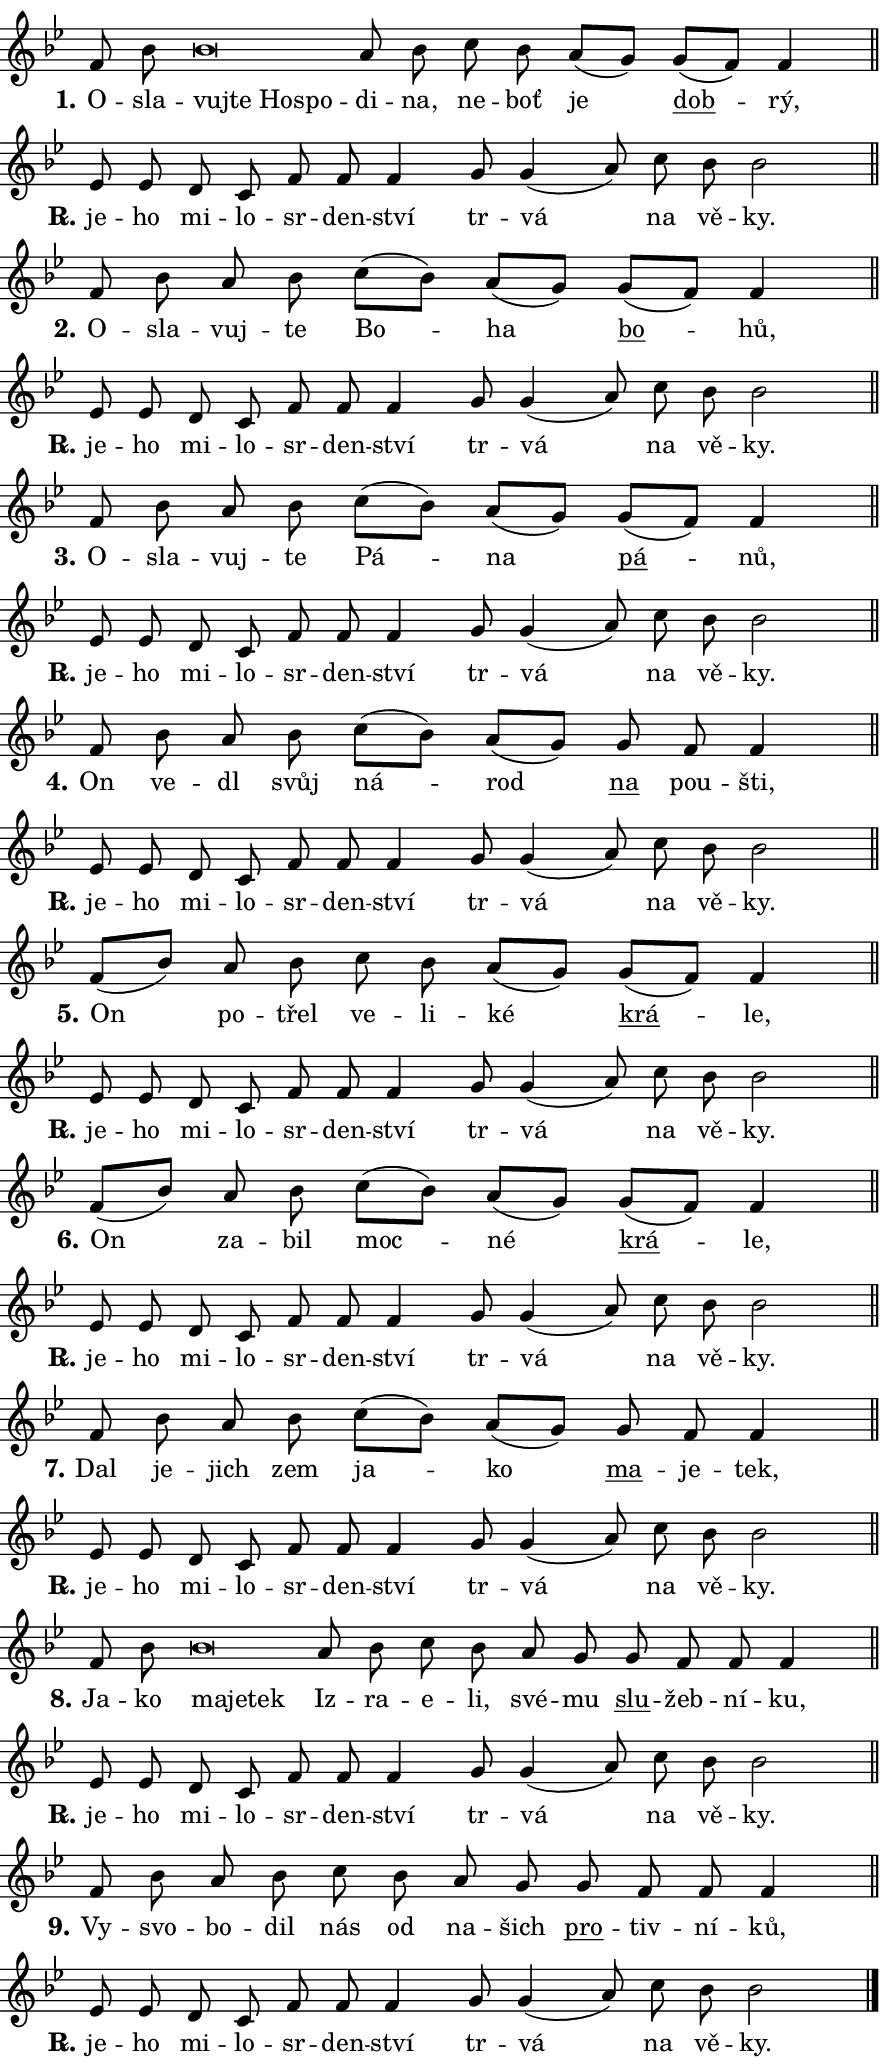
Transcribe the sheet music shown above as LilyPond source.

\version "2.24.0"
\header { tagline = "" }
\paper {
  indent = 0\cm
  top-margin = 0\cm
  right-margin = 0.13\cm % to fit lyric hyphens
  bottom-margin = 0\cm
  left-margin = 0\cm
  paper-width = 15\cm
  page-breaking = #ly:one-page-breaking
  system-system-spacing.basic-distance = #11
  score-system-spacing.basic-distance = #11
  ragged-last = ##f
}


%% Author: Thomas Morley
%% https://lists.gnu.org/archive/html/lilypond-user/2020-05/msg00002.html
#(define (line-position grob)
"Returns position of @var[grob} in current system:
   @code{'start}, if at first time-step
   @code{'end}, if at last time-step
   @code{'middle} otherwise
"
  (let* ((col (ly:item-get-column grob))
         (ln (ly:grob-object col 'left-neighbor))
         (rn (ly:grob-object col 'right-neighbor))
         (col-to-check-left (if (ly:grob? ln) ln col))
         (col-to-check-right (if (ly:grob? rn) rn col))
         (break-dir-left
           (and
             (ly:grob-property col-to-check-left 'non-musical #f)
             (ly:item-break-dir col-to-check-left)))
         (break-dir-right
           (and
             (ly:grob-property col-to-check-right 'non-musical #f)
             (ly:item-break-dir col-to-check-right))))
        (cond ((eqv? 1 break-dir-left) 'start)
              ((eqv? -1 break-dir-right) 'end)
              (else 'middle))))

#(define (tranparent-at-line-position vctor)
  (lambda (grob)
  "Relying on @code{line-position} select the relevant enry from @var{vctor}.
Used to determine transparency,"
    (case (line-position grob)
      ((end) (not (vector-ref vctor 0)))
      ((middle) (not (vector-ref vctor 1)))
      ((start) (not (vector-ref vctor 2))))))

noteHeadBreakVisibility =
#(define-music-function (break-visibility)(vector?)
"Makes @code{NoteHead}s transparent relying on @var{break-visibility}"
#{
  \override NoteHead.transparent =
    #(tranparent-at-line-position break-visibility)
#})

#(define delete-ledgers-for-transparent-note-heads
  (lambda (grob)
    "Reads whether a @code{NoteHead} is transparent.
If so this @code{NoteHead} is removed from @code{'note-heads} from
@var{grob}, which is supposed to be @code{LedgerLineSpanner}.
As a result ledgers are not printed for this @code{NoteHead}"
    (let* ((nhds-array (ly:grob-object grob 'note-heads))
           (nhds-list
             (if (ly:grob-array? nhds-array)
                 (ly:grob-array->list nhds-array)
                 '()))
           ;; Relies on the transparent-property being done before
           ;; Staff.LedgerLineSpanner.after-line-breaking is executed.
           ;; This is fragile ...
           (to-keep
             (remove
               (lambda (nhd)
                 (ly:grob-property nhd 'transparent #f))
               nhds-list)))
      ;; TODO find a better method to iterate over grob-arrays, similiar
      ;; to filter/remove etc for lists
      ;; For now rebuilt from scratch
      (set! (ly:grob-object grob 'note-heads)  '())
      (for-each
        (lambda (nhd)
          (ly:pointer-group-interface::add-grob grob 'note-heads nhd))
        to-keep))))

squashNotes = {
  \override NoteHead.X-extent = #'(-0.2 . 0.2)
  \override NoteHead.Y-extent = #'(-0.75 . 0)
  \override NoteHead.stencil =
    #(lambda (grob)
       (let ((pos (ly:grob-property grob 'staff-position)))
         (begin
           (if (< pos -7) (display "ERROR: Lower brevis then expected\n") (display ""))
           (if (<= pos -6) ly:text-interface::print ly:note-head::print))))
}
unSquashNotes = {
  \revert NoteHead.X-extent
  \revert NoteHead.Y-extent
  \revert NoteHead.stencil
}

hideNotes = \noteHeadBreakVisibility #begin-of-line-visible
unHideNotes = \noteHeadBreakVisibility #all-visible

% work-around for resetting accidentals
% https://lilypond.org/doc/v2.23/Documentation/notation/displaying-rhythms#unmetered-music
cadenzaMeasure = {
  \cadenzaOff
  \partial 1024 s1024
  \cadenzaOn
}

#(define-markup-command (accent layout props text) (markup?)
  "Underline accented syllable"
  (interpret-markup layout props
    #{\markup \override #'(offset . 4.3) \underline { #text }#}))

responsum = \markup \concat {
  "R" \hspace #-1.05 \path #0.1 #'((moveto 0 0.07) (lineto 0.9 0.8)) \hspace #0.05 "."
}

spaceSize = #0.6828661417322834 % exact space size for TeX Gyre Schola

\layout {
  \context {
    \Staff
    \remove "Time_signature_engraver"
    \override LedgerLineSpanner.after-line-breaking = #delete-ledgers-for-transparent-note-heads
  }
  \context {
    \Lyrics {
      \override LyricSpace.minimum-distance = \spaceSize
      \override LyricText.font-name = #"TeX Gyre Schola"
      \override LyricText.font-size = 1
      \override StanzaNumber.font-name = #"TeX Gyre Schola Bold"
      \override StanzaNumber.font-size = 1
    }
  }
  \context {
    \Score 
    \override NoteHead.text =
      #(lambda (grob) 
        (let ((pos (ly:grob-property grob 'staff-position)))
          #{\markup {
            \combine
              \halign #-0.55 \raise #(if (= pos -6) 0 0.5) \override #'(thickness . 2) \draw-line #'(3.2 . 0)
              \musicglyph "noteheads.sM1"
          }#}))
  }
}

% magnetic-lyrics.ily
%
%   written by
%     Jean Abou Samra <jean@abou-samra.fr>
%     Werner Lemberg <wl@gnu.org>
%
%   adapted by
%     Jiri Hon <jiri.hon@gmail.com>
%
% Version 2022-Apr-15

% https://www.mail-archive.com/lilypond-user@gnu.org/msg149350.html

#(define (Left_hyphen_pointer_engraver context)
   "Collect syllable-hyphen-syllable occurrences in lyrics and store
them in properties.  This engraver only looks to the left.  For
example, if the lyrics input is @code{foo -- bar}, it does the
following.

@itemize @bullet
@item
Set the @code{text} property of the @code{LyricHyphen} grob between
@q{foo} and @q{bar} to @code{foo}.

@item
Set the @code{left-hyphen} property of the @code{LyricText} grob with
text @q{foo} to the @code{LyricHyphen} grob between @q{foo} and
@q{bar}.
@end itemize

Use this auxiliary engraver in combination with the
@code{lyric-@/text::@/apply-@/magnetic-@/offset!} hook."
   (let ((hyphen #f)
         (text #f))
     (make-engraver
      (acknowledgers
       ((lyric-syllable-interface engraver grob source-engraver)
        (set! text grob)))
      (end-acknowledgers
       ((lyric-hyphen-interface engraver grob source-engraver)
        ;(when (not (grob::has-interface grob 'lyric-space-interface))
          (set! hyphen grob)));)
      ((stop-translation-timestep engraver)
       (when (and text hyphen)
         (ly:grob-set-object! text 'left-hyphen hyphen))
       (set! text #f)
       (set! hyphen #f)))))

#(define (lyric-text::apply-magnetic-offset! grob)
   "If the space between two syllables is less than the value in
property @code{LyricText@/.details@/.squash-threshold}, move the right
syllable to the left so that it gets concatenated with the left
syllable.

Use this function as a hook for
@code{LyricText@/.after-@/line-@/breaking} if the
@code{Left_@/hyphen_@/pointer_@/engraver} is active."
   (let ((hyphen (ly:grob-object grob 'left-hyphen #f)))
     (when hyphen
       (let ((left-text (ly:spanner-bound hyphen LEFT)))
         (when (grob::has-interface left-text 'lyric-syllable-interface)
           (let* ((common (ly:grob-common-refpoint grob left-text X))
                  (this-x-ext (ly:grob-extent grob common X))
                  (left-x-ext
                   (begin
                     ;; Trigger magnetism for left-text.
                     (ly:grob-property left-text 'after-line-breaking)
                     (ly:grob-extent left-text common X)))
                  ;; `delta` is the gap width between two syllables.
                  (delta (- (interval-start this-x-ext)
                            (interval-end left-x-ext)))
                  (details (ly:grob-property grob 'details))
                  (threshold (assoc-get 'squash-threshold details 0.2)))
             (when (< delta threshold)
               (let* (;; We have to manipulate the input text so that
                      ;; ligatures crossing syllable boundaries are not
                      ;; disabled.  For languages based on the Latin
                      ;; script this is essentially a beautification.
                      ;; However, for non-Western scripts it can be a
                      ;; necessity.
                      (lt (ly:grob-property left-text 'text))
                      (rt (ly:grob-property grob 'text))
                      (is-space (grob::has-interface hyphen 'lyric-space-interface))
                      (space (if is-space " " ""))
                      (extra-delta (if is-space spaceSize 0))
                      ;; Append new syllable.
                      (ltrt-space (if (and (string? lt) (string? rt))
                                (string-append lt space rt)
                                (make-concat-markup (list lt space rt))))
                      ;; Right-align `ltrt` to the right side.
                      (ltrt-space-markup (grob-interpret-markup
                               grob
                               (make-translate-markup
                                (cons (interval-length this-x-ext) 0)
                                (make-right-align-markup ltrt-space)))))
                 (begin
                   ;; Don't print `left-text`.
                   (ly:grob-set-property! left-text 'stencil #f)
                   ;; Set text and stencil (which holds all collected
                   ;; syllables so far) and shift it to the left.
                   (ly:grob-set-property! grob 'text ltrt-space)
                   (ly:grob-set-property! grob 'stencil ltrt-space-markup)
                   (ly:grob-translate-axis! grob (- (- delta extra-delta)) X))))))))))


#(define (lyric-hyphen::displace-bounds-first grob)
   ;; Make very sure this callback isn't triggered too early.
   (let ((left (ly:spanner-bound grob LEFT))
         (right (ly:spanner-bound grob RIGHT)))
     (ly:grob-property left 'after-line-breaking)
     (ly:grob-property right 'after-line-breaking)
     (ly:lyric-hyphen::print grob)))

squashThreshold = #0.4

\layout {
  \context {
    \Lyrics
    \consists #Left_hyphen_pointer_engraver
    \override LyricText.after-line-breaking =
      #lyric-text::apply-magnetic-offset!
    \override LyricHyphen.stencil = #lyric-hyphen::displace-bounds-first
    \override LyricText.details.squash-threshold = \squashThreshold
    \override LyricHyphen.minimum-distance = 0
    \override LyricHyphen.minimum-length = \squashThreshold
  }
}

squashText = \override LyricText.details.squash-threshold = 9999
unSquashText = \override LyricText.details.squash-threshold = \squashThreshold

leftText = \override LyricText.self-alignment-X = #LEFT
unLeftText = \revert LyricText.self-alignment-X

starOffset = #(lambda (grob) 
                (let ((x_offset (ly:self-alignment-interface::aligned-on-x-parent grob)))
                  (if (= x_offset 0) 0 (+ x_offset 1.2))))

star = #(define-music-function (syllable)(string?)
"Append star separator at the end of a syllable"
#{
  \once \override LyricText.X-offset = #starOffset
  \lyricmode { \markup {
    #syllable
    \override #'((font-name . "TeX Gyre Schola Bold")) \hspace #0.2 \lower #0.65 \larger "*"
  } }
#})

starAccent = #(define-music-function (syllable)(string?)
"Append star separator at the end of a syllable and make accent"
#{
  \once \override LyricText.X-offset = #starOffset
  \lyricmode { \markup {
    \accent #syllable
    \override #'((font-name . "TeX Gyre Schola Bold")) \hspace #0.2 \lower #0.65 \larger "*"
  } }
#})

breath = #(define-music-function (syllable)(string?)
"Append breathing indicator at the end of a syllable"
#{
  \lyricmode { \markup { #syllable "+" } }
#})

optionalBreath = #(define-music-function (syllable)(string?)
"Append optional breathing indicator at the end of a syllable"
#{
  \lyricmode { \markup { #syllable "(+)" } }
#})


\score {
    <<
        \new Voice = "melody" { \cadenzaOn \key bes \major \relative { f'8 bes \bar "" \squashNotes bes\breve*1/16 \hideNotes \breve*1/16 \bar "" \breve*1/16 \breve*1/16 \bar "" \unHideNotes \unSquashNotes a8 bes \bar "" c bes \bar "" a[( g)] \bar "" \bar "" g[( f)] f4 \cadenzaMeasure \bar "||" \break } }
        \new Lyrics \lyricsto "melody" { \lyricmode { \set stanza = "1."
O -- sla -- \leftText vuj -- \squashText te Ho -- spo -- \unLeftText \unSquashText di -- na, ne -- boť je \markup \accent dob -- rý, } }
    >>
    \layout {}
}

\score {
    <<
        \new Voice = "melody" { \cadenzaOn \key bes \major \relative { es'8 es d c \bar "" f f f4 \bar "" g8 g4( a8)] \bar "" c bes bes2 \cadenzaMeasure \bar "||" \break } }
        \new Lyrics \lyricsto "melody" { \lyricmode { \set stanza = \responsum
je -- ho mi -- lo -- sr -- den -- ství tr -- vá na vě -- ky. } }
    >>
    \layout {}
}

\score {
    <<
        \new Voice = "melody" { \cadenzaOn \key bes \major \relative { f'8 bes8 a8 bes \bar "" c[( bes)] \bar "" a[( g)] \bar "" \bar "" g[( f)] f4 \cadenzaMeasure \bar "||" \break } }
        \new Lyrics \lyricsto "melody" { \lyricmode { \set stanza = "2."
O -- sla -- vuj -- te Bo -- ha \markup \accent bo -- hů, } }
    >>
    \layout {}
}

\score {
    <<
        \new Voice = "melody" { \cadenzaOn \key bes \major \relative { es'8 es d c \bar "" f f f4 \bar "" g8 g4( a8)] \bar "" c bes bes2 \cadenzaMeasure \bar "||" \break } }
        \new Lyrics \lyricsto "melody" { \lyricmode { \set stanza = \responsum
je -- ho mi -- lo -- sr -- den -- ství tr -- vá na vě -- ky. } }
    >>
    \layout {}
}

\score {
    <<
        \new Voice = "melody" { \cadenzaOn \key bes \major \relative { f'8 bes8 a8 bes \bar "" c[( bes)] \bar "" a[( g)] \bar "" \bar "" g[( f)] f4 \cadenzaMeasure \bar "||" \break } }
        \new Lyrics \lyricsto "melody" { \lyricmode { \set stanza = "3."
O -- sla -- vuj -- te Pá -- na \markup \accent pá -- nů, } }
    >>
    \layout {}
}

\score {
    <<
        \new Voice = "melody" { \cadenzaOn \key bes \major \relative { es'8 es d c \bar "" f f f4 \bar "" g8 g4( a8)] \bar "" c bes bes2 \cadenzaMeasure \bar "||" \break } }
        \new Lyrics \lyricsto "melody" { \lyricmode { \set stanza = \responsum
je -- ho mi -- lo -- sr -- den -- ství tr -- vá na vě -- ky. } }
    >>
    \layout {}
}

\score {
    <<
        \new Voice = "melody" { \cadenzaOn \key bes \major \relative { f'8 bes8 a8 bes \bar "" c[( bes)] \bar "" a[( g)] \bar "" \bar "" g f f4 \cadenzaMeasure \bar "||" \break } }
        \new Lyrics \lyricsto "melody" { \lyricmode { \set stanza = "4."
On ve -- dl svůj ná -- rod \markup \accent na pou -- šti, } }
    >>
    \layout {}
}

\score {
    <<
        \new Voice = "melody" { \cadenzaOn \key bes \major \relative { es'8 es d c \bar "" f f f4 \bar "" g8 g4( a8)] \bar "" c bes bes2 \cadenzaMeasure \bar "||" \break } }
        \new Lyrics \lyricsto "melody" { \lyricmode { \set stanza = \responsum
je -- ho mi -- lo -- sr -- den -- ství tr -- vá na vě -- ky. } }
    >>
    \layout {}
}

\score {
    <<
        \new Voice = "melody" { \cadenzaOn \key bes \major \relative { f'8[( bes8)] a8 bes \bar "" c bes \bar "" a[( g)] \bar "" \bar "" g[( f)] f4 \cadenzaMeasure \bar "||" \break } }
        \new Lyrics \lyricsto "melody" { \lyricmode { \set stanza = "5."
On po -- třel ve -- li -- ké \markup \accent krá -- le, } }
    >>
    \layout {}
}

\score {
    <<
        \new Voice = "melody" { \cadenzaOn \key bes \major \relative { es'8 es d c \bar "" f f f4 \bar "" g8 g4( a8)] \bar "" c bes bes2 \cadenzaMeasure \bar "||" \break } }
        \new Lyrics \lyricsto "melody" { \lyricmode { \set stanza = \responsum
je -- ho mi -- lo -- sr -- den -- ství tr -- vá na vě -- ky. } }
    >>
    \layout {}
}

\score {
    <<
        \new Voice = "melody" { \cadenzaOn \key bes \major \relative { f'8[( bes8)] a8 bes \bar "" c[( bes)] \bar "" a[( g)] \bar "" \bar "" g[( f)] f4 \cadenzaMeasure \bar "||" \break } }
        \new Lyrics \lyricsto "melody" { \lyricmode { \set stanza = "6."
On za -- bil moc -- né \markup \accent krá -- le, } }
    >>
    \layout {}
}

\score {
    <<
        \new Voice = "melody" { \cadenzaOn \key bes \major \relative { es'8 es d c \bar "" f f f4 \bar "" g8 g4( a8)] \bar "" c bes bes2 \cadenzaMeasure \bar "||" \break } }
        \new Lyrics \lyricsto "melody" { \lyricmode { \set stanza = \responsum
je -- ho mi -- lo -- sr -- den -- ství tr -- vá na vě -- ky. } }
    >>
    \layout {}
}

\score {
    <<
        \new Voice = "melody" { \cadenzaOn \key bes \major \relative { f'8 bes8 a8 bes \bar "" c[( bes)] \bar "" a[( g)] \bar "" \bar "" g f f4 \cadenzaMeasure \bar "||" \break } }
        \new Lyrics \lyricsto "melody" { \lyricmode { \set stanza = "7."
Dal je -- jich zem ja -- ko \markup \accent ma -- je -- tek, } }
    >>
    \layout {}
}

\score {
    <<
        \new Voice = "melody" { \cadenzaOn \key bes \major \relative { es'8 es d c \bar "" f f f4 \bar "" g8 g4( a8)] \bar "" c bes bes2 \cadenzaMeasure \bar "||" \break } }
        \new Lyrics \lyricsto "melody" { \lyricmode { \set stanza = \responsum
je -- ho mi -- lo -- sr -- den -- ství tr -- vá na vě -- ky. } }
    >>
    \layout {}
}

\score {
    <<
        \new Voice = "melody" { \cadenzaOn \key bes \major \relative { f'8 bes \bar "" \squashNotes bes\breve*1/16 \hideNotes \breve*1/16 \breve*1/16 \bar "" \unHideNotes \unSquashNotes a8 bes \bar "" c bes \bar "" a g \bar "" \bar "" g f f f4 \cadenzaMeasure \bar "||" \break } }
        \new Lyrics \lyricsto "melody" { \lyricmode { \set stanza = "8."
Ja -- ko \leftText ma -- \squashText je -- tek \unLeftText \unSquashText Iz -- ra -- e -- li, své -- mu \markup \accent slu -- žeb -- ní -- ku, } }
    >>
    \layout {}
}

\score {
    <<
        \new Voice = "melody" { \cadenzaOn \key bes \major \relative { es'8 es d c \bar "" f f f4 \bar "" g8 g4( a8)] \bar "" c bes bes2 \cadenzaMeasure \bar "||" \break } }
        \new Lyrics \lyricsto "melody" { \lyricmode { \set stanza = \responsum
je -- ho mi -- lo -- sr -- den -- ství tr -- vá na vě -- ky. } }
    >>
    \layout {}
}

\score {
    <<
        \new Voice = "melody" { \cadenzaOn \key bes \major \relative { f'8 bes8 a8 bes \bar "" c bes \bar "" a g \bar "" \bar "" g f f f4 \cadenzaMeasure \bar "||" \break } }
        \new Lyrics \lyricsto "melody" { \lyricmode { \set stanza = "9."
Vy -- svo -- bo -- dil nás od na -- šich \markup \accent pro -- tiv -- ní -- ků, } }
    >>
    \layout {}
}

\score {
    <<
        \new Voice = "melody" { \cadenzaOn \key bes \major \relative { es'8 es d c \bar "" f f f4 \bar "" g8 g4( a8)] \bar "" c bes bes2 \cadenzaMeasure \bar "||" \break } \bar "|." }
        \new Lyrics \lyricsto "melody" { \lyricmode { \set stanza = \responsum
je -- ho mi -- lo -- sr -- den -- ství tr -- vá na vě -- ky. } }
    >>
    \layout {}
}
